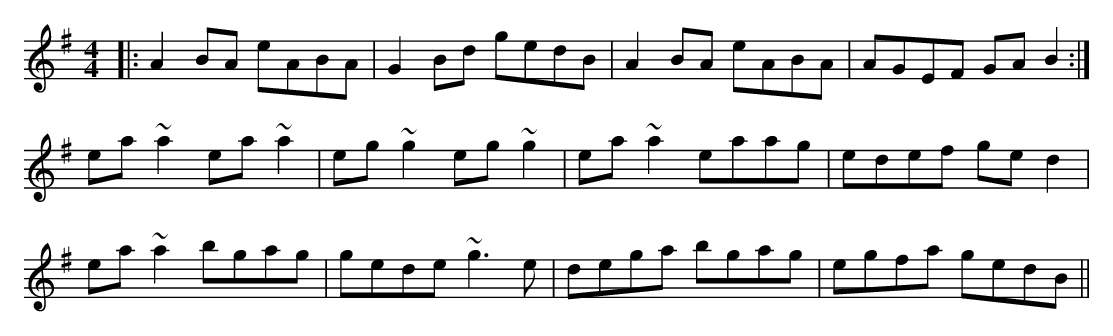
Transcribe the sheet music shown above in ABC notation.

X:1
M:4/4
K:Ador
|:A2BA eABA|G2Bd gedB|A2BA eABA|AGEF GAB2:|
ea~a2 ea~a2|eg~g2 eg~g2|ea~a2 eaag|edef ged2|
ea~a2 bgag|gede ~g3e|dega bgag|egfa gedB||
